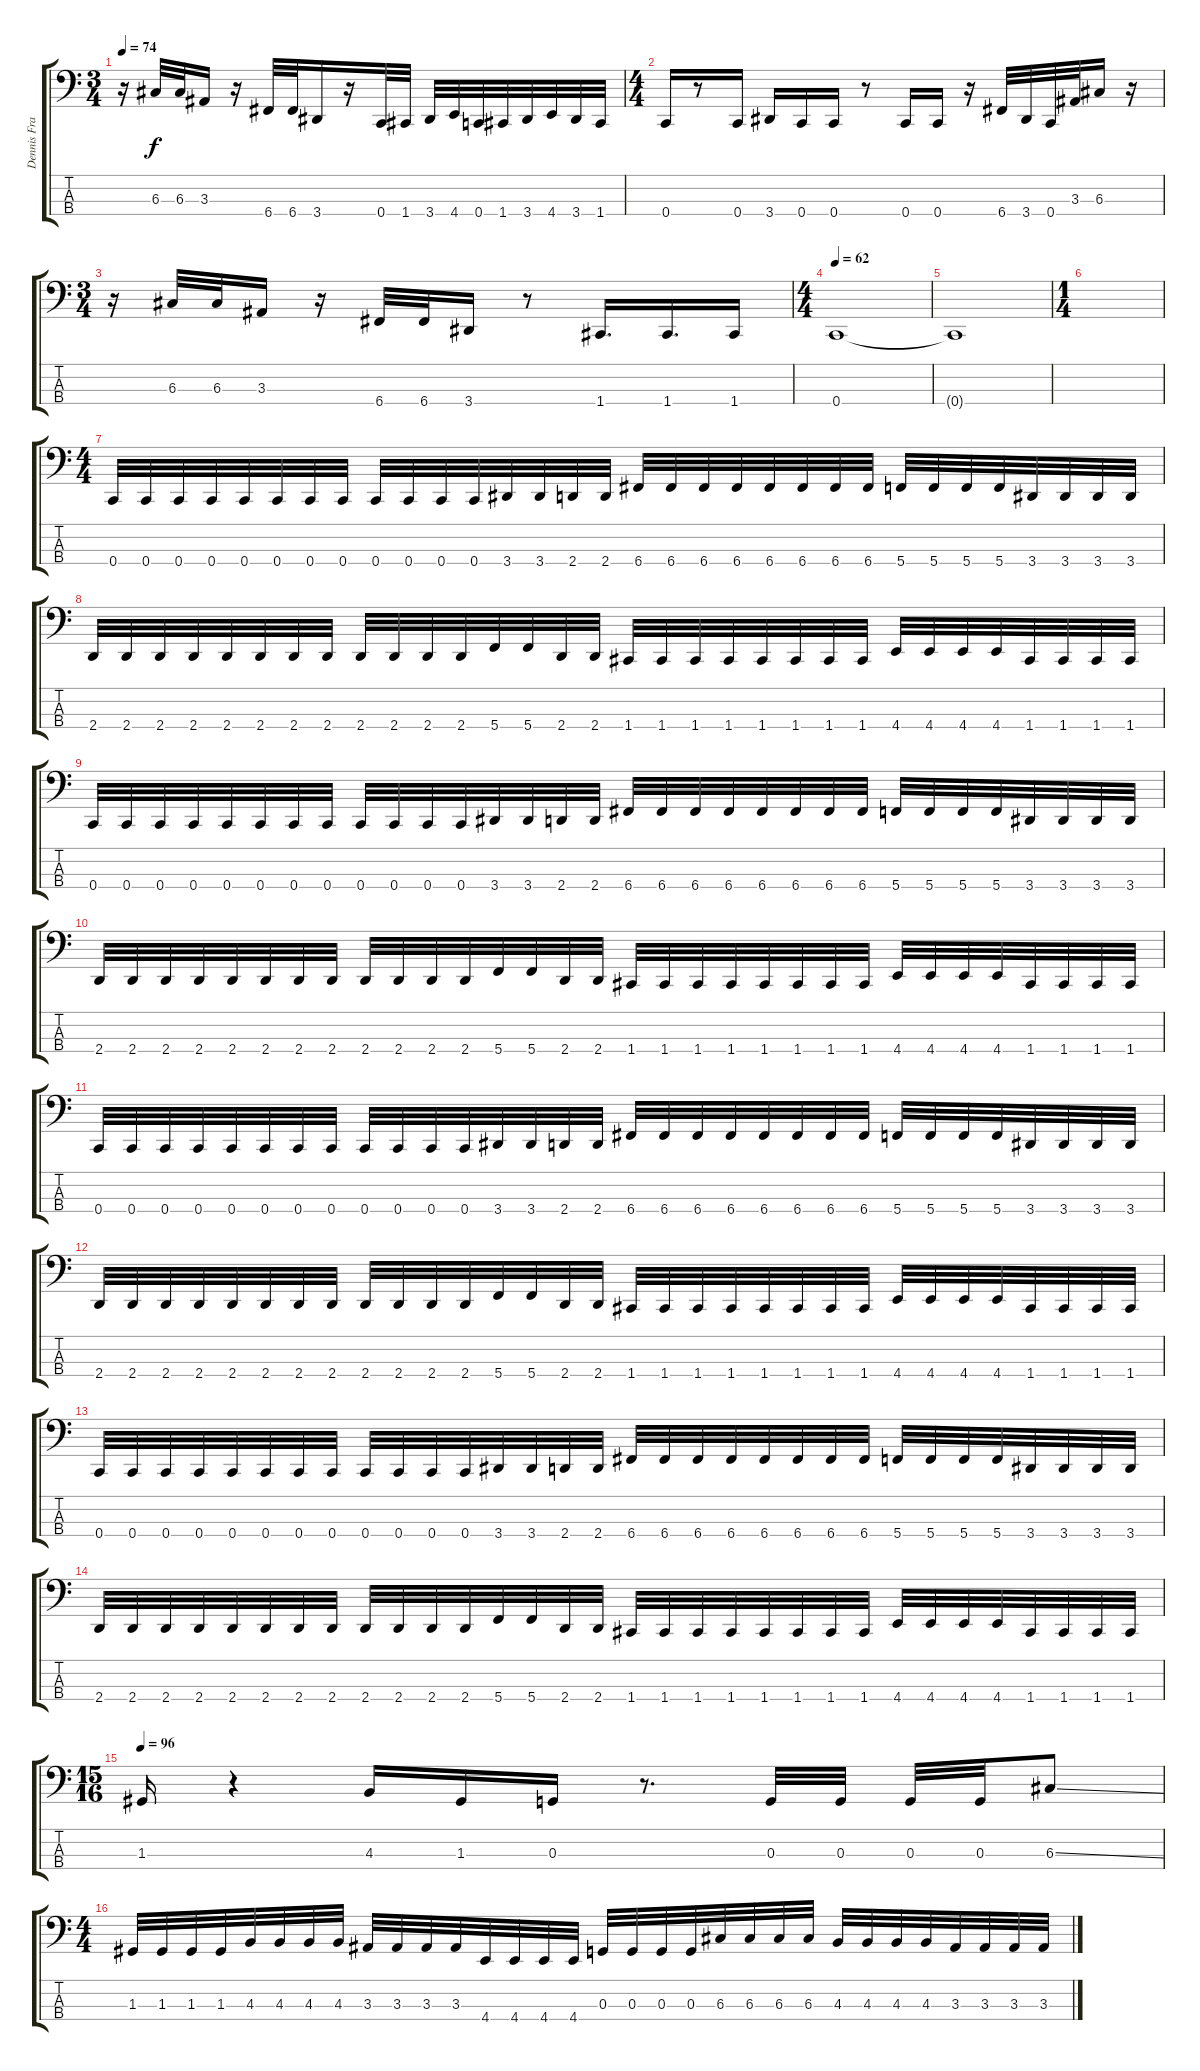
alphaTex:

\track ("Dennis Frazier---Bass" "Dennis Fra") {instrument electricbasspick}
\staff {score tabs}
\tuning (F2 C2 G1 C1) {hide}
\ts (3 4)
\tempo 74
\clef f4
\ks c
r.16{dy f} 6.3.32 6.3.32 3.3.16 r.16 6.4.32 6.4.32 3.4.16 r.16 0.4.32 1.4.32 3.4.32 4.4.32 0.4.32 1.4.32 3.4.32 4.4.32 3.4.32 1.4.32 |
\ts (4 4)
0.4.16 r.8 0.4.16 3.4.16 0.4.16 0.4.16 r.8 0.4.16 0.4.16 r.16 6.4.32 3.4.32 0.4.32 3.3.32 6.3.16 r.16 |
\ts (3 4)
r.16 6.3.32 6.3.32 3.3.16 r.16 6.4.32 6.4.32 3.4.16 r.8 1.4.16{d} 1.4.16{d} 1.4.16 |
\ts (4 4)
\tempo 62
0.4.1 |
0.4{t}.1 |
\ts (1 4)
|
\ts (4 4)
0.4.32 0.4.32 0.4.32 0.4.32 0.4.32 0.4.32 0.4.32 0.4.32 0.4.32 0.4.32 0.4.32 0.4.32 3.4.32 3.4.32 2.4.32 2.4.32 6.4.32 6.4.32 6.4.32 6.4.32 6.4.32 6.4.32 6.4.32 6.4.32 5.4.32 5.4.32 5.4.32 5.4.32 3.4.32 3.4.32 3.4.32 3.4.32 |
2.4.32 2.4.32 2.4.32 2.4.32 2.4.32 2.4.32 2.4.32 2.4.32 2.4.32 2.4.32 2.4.32 2.4.32 5.4.32 5.4.32 2.4.32 2.4.32 1.4.32 1.4.32 1.4.32 1.4.32 1.4.32 1.4.32 1.4.32 1.4.32 4.4.32 4.4.32 4.4.32 4.4.32 1.4.32 1.4.32 1.4.32 1.4.32 |
0.4.32 0.4.32 0.4.32 0.4.32 0.4.32 0.4.32 0.4.32 0.4.32 0.4.32 0.4.32 0.4.32 0.4.32 3.4.32 3.4.32 2.4.32 2.4.32 6.4.32 6.4.32 6.4.32 6.4.32 6.4.32 6.4.32 6.4.32 6.4.32 5.4.32 5.4.32 5.4.32 5.4.32 3.4.32 3.4.32 3.4.32 3.4.32 |
2.4.32 2.4.32 2.4.32 2.4.32 2.4.32 2.4.32 2.4.32 2.4.32 2.4.32 2.4.32 2.4.32 2.4.32 5.4.32 5.4.32 2.4.32 2.4.32 1.4.32 1.4.32 1.4.32 1.4.32 1.4.32 1.4.32 1.4.32 1.4.32 4.4.32 4.4.32 4.4.32 4.4.32 1.4.32 1.4.32 1.4.32 1.4.32 |
0.4.32 0.4.32 0.4.32 0.4.32 0.4.32 0.4.32 0.4.32 0.4.32 0.4.32 0.4.32 0.4.32 0.4.32 3.4.32 3.4.32 2.4.32 2.4.32 6.4.32 6.4.32 6.4.32 6.4.32 6.4.32 6.4.32 6.4.32 6.4.32 5.4.32 5.4.32 5.4.32 5.4.32 3.4.32 3.4.32 3.4.32 3.4.32 |
2.4.32 2.4.32 2.4.32 2.4.32 2.4.32 2.4.32 2.4.32 2.4.32 2.4.32 2.4.32 2.4.32 2.4.32 5.4.32 5.4.32 2.4.32 2.4.32 1.4.32 1.4.32 1.4.32 1.4.32 1.4.32 1.4.32 1.4.32 1.4.32 4.4.32 4.4.32 4.4.32 4.4.32 1.4.32 1.4.32 1.4.32 1.4.32 |
0.4.32 0.4.32 0.4.32 0.4.32 0.4.32 0.4.32 0.4.32 0.4.32 0.4.32 0.4.32 0.4.32 0.4.32 3.4.32 3.4.32 2.4.32 2.4.32 6.4.32 6.4.32 6.4.32 6.4.32 6.4.32 6.4.32 6.4.32 6.4.32 5.4.32 5.4.32 5.4.32 5.4.32 3.4.32 3.4.32 3.4.32 3.4.32 |
2.4.32 2.4.32 2.4.32 2.4.32 2.4.32 2.4.32 2.4.32 2.4.32 2.4.32 2.4.32 2.4.32 2.4.32 5.4.32 5.4.32 2.4.32 2.4.32 1.4.32 1.4.32 1.4.32 1.4.32 1.4.32 1.4.32 1.4.32 1.4.32 4.4.32 4.4.32 4.4.32 4.4.32 1.4.32 1.4.32 1.4.32 1.4.32 |
\ts (15 16)
\tempo 96
1.3.16 r.4 4.3.16 1.3.16 0.3.16 r.8{d} 0.3.32 0.3.32 0.3.32 0.3.32 6.3{ss}.8 |
\ts (4 4)
1.3.32 1.3.32 1.3.32 1.3.32 4.3.32 4.3.32 4.3.32 4.3.32 3.3.32 3.3.32 3.3.32 3.3.32 4.4.32 4.4.32 4.4.32 4.4.32 0.3.32 0.3.32 0.3.32 0.3.32 6.3.32 6.3.32 6.3.32 6.3.32 4.3.32 4.3.32 4.3.32 4.3.32 3.3.32 3.3.32 3.3.32 3.3.32
